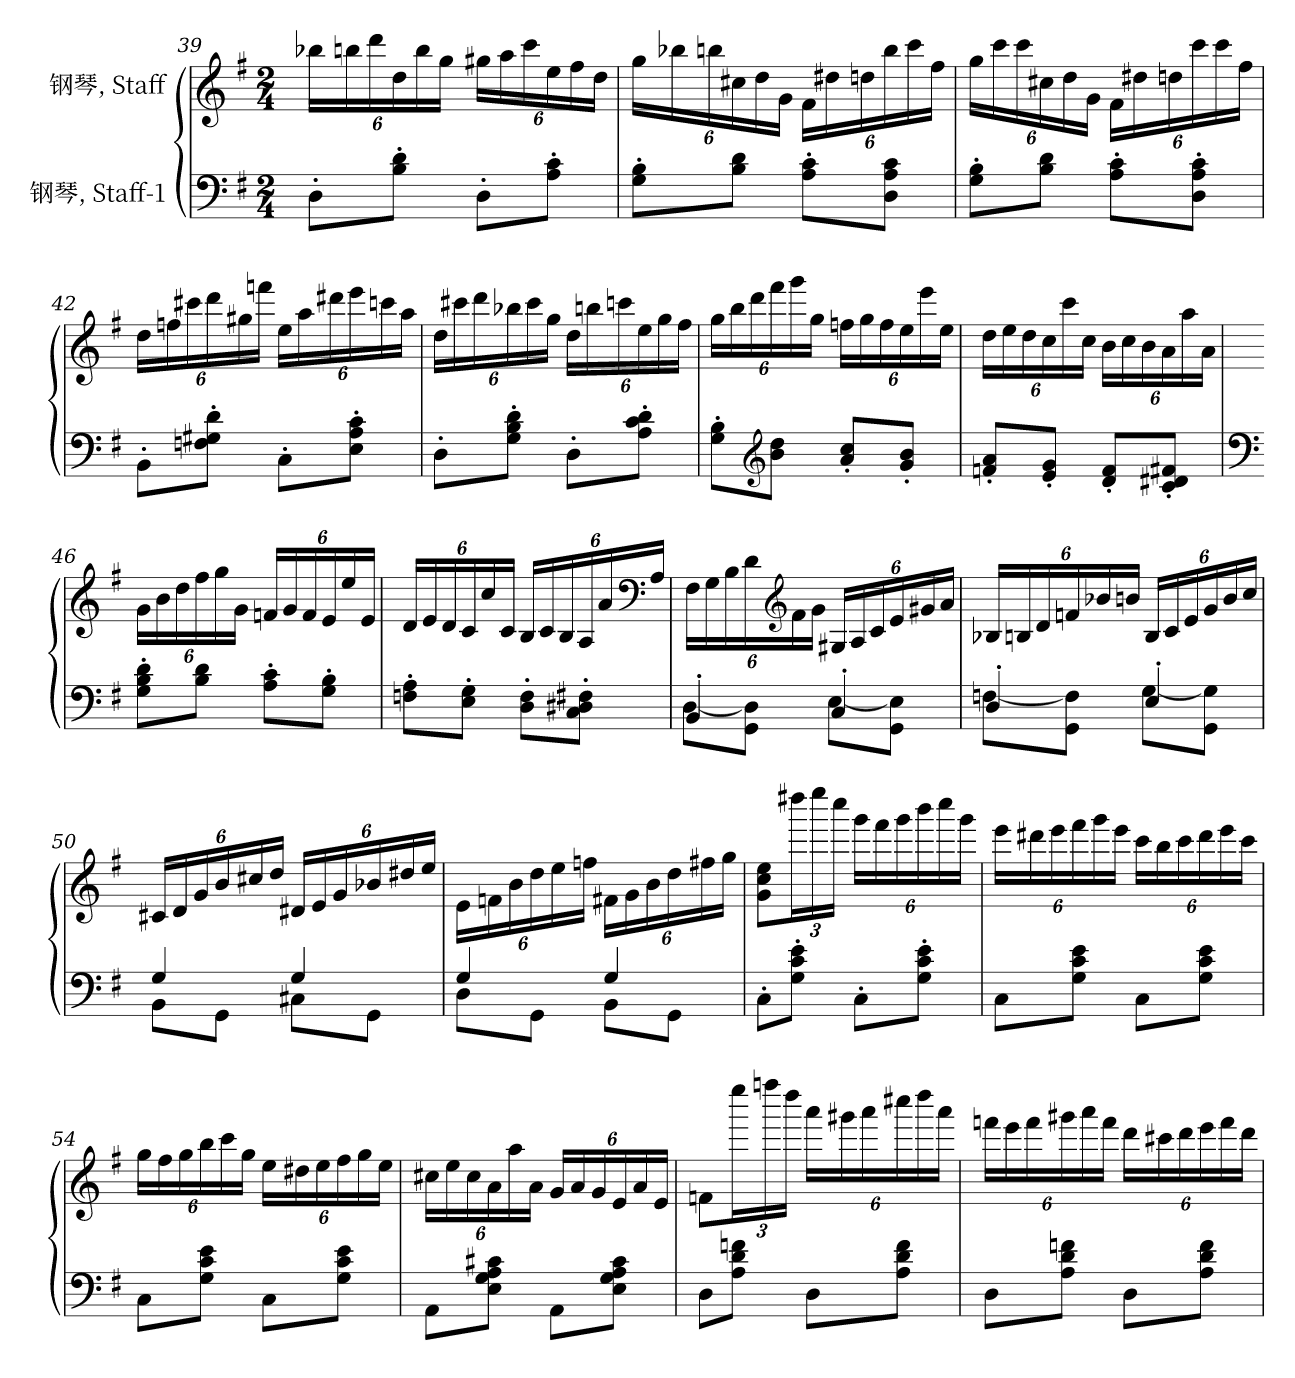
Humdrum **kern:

**kern	**kern
*part2	*part1
*staff2	*staff1
*I"钢琴, Staff-1	*I"钢琴, Staff
*clefF4	*clefG2
*k[f#]	*k[f#]
*M2/4	*M2/4
*	*Xbrackettup
=39	=39
8D'\L	24bb-X\LL
.	24bbn\
.	24ddd\
8B\' 8d\'J	24dd\
.	24bb\
.	24gg\JJ
8D'\L	24gg#X\LL
.	24aa\
.	24ccc\
8A\' 8c\'J	24ee\
.	24ff#\
.	24dd\JJ
!!LO:LB:g=z
=40	=40
8G\' 8B\'L	24gg\LL
.	24bb-X\
.	24bbn\
8B\ 8d\J	24cc#X\
.	24dd\
.	24g\JJ
8A\' 8c\'L	24f#\LL
.	24dd#X\
.	24ddn\
8D\ 8A\ 8c\J	24bb\
.	24ccc\
.	24ff#\JJ
=41	=41
8G\' 8B\'L	24gg\LL
.	24ccc\
.	24ccc\
8B\ 8d\J	24cc#X\
.	24dd\
.	24g\JJ
8A\' 8c\'L	24f#\LL
.	24dd#X\
.	24ddn\
8D\' 8A\' 8c\'J	24ccc\
.	24ccc\
.	24ff#\JJ
!!LO:LB:g=z
=42	=42
8BB'\L	24dd\LL
.	24ffn\
.	24ccc#X\
8Fn\' 8G#X\' 8d\'J	24ddd\
.	24gg#X\
.	24fffn\JJ
8C'\L	24ee\LL
.	24aa\
.	24ddd#X\
8E\' 8A\' 8c\'J	24eee\
.	24cccn\
.	24aa\JJ
=43	=43
8D'\L	24dd\LL
.	24ccc#X\
.	24ddd\
8G\' 8B\' 8d\'J	24bb-X\
.	24ccc#\
.	24gg\JJ
8D'\L	24dd\LL
.	24bbn\
.	24cccn\
8A\' 8c\' 8d\'J	24ee\
.	24gg\
.	24ff#\JJ
!!LO:PB:g=z
=44	=44
8G\' 8B\'L	24gg\LL
.	24bb\
.	24ddd\
*clefG2	*
8b\ 8dd\J	24fff#\
.	24ggg\
.	24gg\JJ
8a/' 8cc/'L	24ffn\LL
.	24gg\
.	24ff\
8g/' 8b/'J	24ee\
.	24eee\
.	24ee\JJ
=45	=45
8fn/' 8a/'L	24dd\LL
.	24ee\
.	24dd\
8e/' 8g/'J	24cc\
.	24ccc\
.	24cc\JJ
8d/' 8f/'L	24b\LL
.	24cc\
.	24b\
8c/' 8d#X/' 8f#X/'J	24a\
.	24aa\
.	24a\JJ
=46	=46
*clefF4	*
8G\' 8B\' 8d\'L	24g\LL
.	24b\
.	24dd\
8B\ 8d\J	24ff#\
.	24gg\
.	24g\JJ
8A\' 8c\'L	24fn/LL
.	24g/
.	24f/
8G\' 8B\'J	24e/
.	24ee/
.	24e/JJ
!!LO:LB:g=z
=47	=47
8Fn\' 8A\'L	24d/LL
.	24e/
.	24d/
8E\' 8G\'J	24c/
.	24cc/
.	24c/JJ
8D\' 8F\'L	24B/LL
.	24c/
.	24B/
8C\' 8D#X\' 8F#X\'J	24A/
.	24a/
*	*clefF4
.	24A/JJ
=48	=48
*^	*
4BB'/	[8D\L	24F#\LL
.	.	24G\
.	.	24B\
.	8GG\ 8D\]J	24d\
*	*	*clefG2
.	.	24f#\
.	.	24g\JJ
4C'/	[8E\L	24G#X/LL
.	.	24A/
.	.	24c/
.	8GG\ 8E\]J	24e/
.	.	24g#X/
.	.	24a/JJ
!!LO:LB:g=z
=49	=49	=49
4D'/	[8Fn\L	24B-X/LL
.	.	24Bn/
.	.	24d/
.	8GG\ 8F\]J	24fn/
.	.	24b-X/
.	.	24bn/JJ
4E'/	[8G\L	24B/LL
.	.	24c/
.	.	24e/
.	8GG\ 8G\]J	24g/
.	.	24b/
.	.	24cc/JJ
=50	=50	=50
4G/	8BB\L	24c#X/LL
.	.	24d/
.	.	24g/
.	8GG\J	24b/
.	.	24cc#X/
.	.	24dd/JJ
4G/	8C#X\L	24d#X/LL
.	.	24e/
.	.	24g/
.	8GG\J	24b-X/
.	.	24dd#X/
.	.	24ee/JJ
!!LO:LB:g=z
=51	=51	=51
4G/	8D\L	24e\LL
.	.	24fn\
.	.	24b\
.	8GG\J	24dd\
.	.	24ee\
.	.	24ffn\JJ
4G/	8BB\L	24f#X\LL
.	.	24g\
.	.	24b\
.	8GG\J	24dd\
.	.	24ff#X\
.	.	24gg\JJ
*v	*v	*
=52	=52
8C'\L	8g\ 8cc\ 8ee\L
8G\' 8c\' 8e\'J	24dddd#X\L
.	24eeee\
.	24cccc\JJ
8C'\L	24ggg\LL
.	24fff#\
.	24ggg\
8G\' 8c\' 8e\'J	24bbb\
.	24cccc\
.	24ggg\JJ
!!LO:LB:g=z
=53	=53
8C\L	24eee\LL
.	24ddd#X\
.	24eee\
8G\ 8c\ 8e\J	24fff#\
.	24ggg\
.	24eee\JJ
8C\L	24ccc\LL
.	24bb\
.	24ccc\
8G\ 8c\ 8e\J	24ddd#\
.	24eee\
.	24ccc\JJ
=54	=54
8C\L	24gg\LL
.	24ff#\
.	24gg\
8G\ 8c\ 8e\J	24bb\
.	24ccc\
.	24gg\JJ
8C\L	24ee\LL
.	24dd#X\
.	24ee\
8G\ 8c\ 8e\J	24ff#\
.	24gg\
.	24ee\JJ
=55	=55
8AA\L	24cc#X\LL
.	24ee\
.	24cc#\
8E\ 8G\ 8A\ 8c#X\J	24a\
.	24aa\
.	24a\JJ
8AA\L	24g/LL
.	24a/
.	24g/
8E\ 8G\ 8A\ 8c#\J	24e/
.	24a/
.	24e/JJ
!!LO:LB:g=z
=56	=56
8D\L	8fn\L
8A\ 8d\ 8fn\J	24eeee\L
.	24ffffn\
.	24dddd\JJ
8D\L	24aaa\LL
.	24ggg#X\
.	24aaa\
8A\ 8d\ 8f\J	24cccc#X\
.	24dddd\
.	24aaa\JJ
=57	=57
8D\L	24fffn\LL
.	24eee\
.	24fff\
8A\ 8d\ 8fn\J	24ggg#X\
.	24aaa\
.	24fff\JJ
8D\L	24ddd\LL
.	24ccc#X\
.	24ddd\
8A\ 8d\ 8f\J	24eee\
.	24fff\
.	24ddd\JJ
=	=
*-	*-
